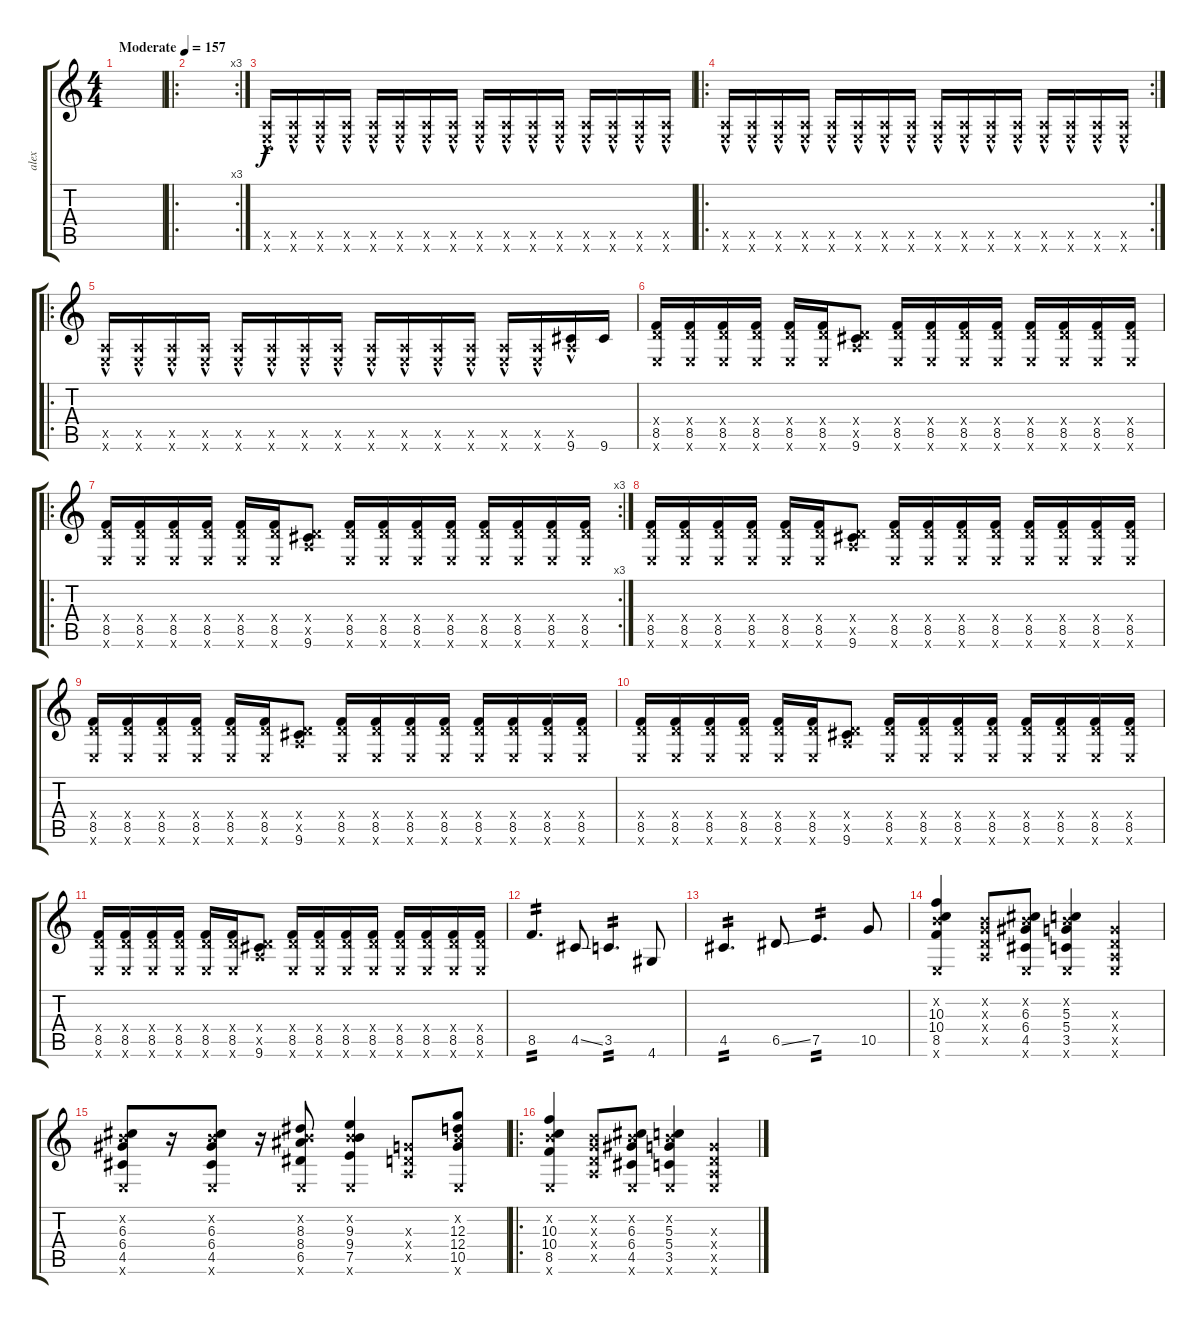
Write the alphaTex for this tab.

\track ("alex" "alex") {instrument distortionguitar}
\staff {score tabs}
\tuning (E4 B3 G3 D3 A2 E2) {hide}
\ts (4 4)
\tempo (157 "Moderate")
\clef g2
\ks c
|
\ro
\rc 3
|
(0.5{hac x} 0.6{hac x}).16 (0.5{hac x} 0.6{hac x}).16 (0.5{hac x} 0.6{hac x}).16 (0.5{hac x} 0.6{hac x}).16 (0.5{hac x} 0.6{hac x}).16 (0.5{hac x} 0.6{hac x}).16 (0.5{hac x} 0.6{hac x}).16 (0.5{hac x} 0.6{hac x}).16 (0.5{hac x} 0.6{hac x}).16 (0.5{hac x} 0.6{hac x}).16 (0.5{hac x} 0.6{hac x}).16 (0.5{hac x} 0.6{hac x}).16 (0.5{hac x} 0.6{hac x}).16 (0.5{hac x} 0.6{hac x}).16 (0.5{hac x} 0.6{hac x}).16 (0.5{hac x} 0.6{hac x}).16 |
\ro
\rc 2
(0.5{hac x} 0.6{hac x}).16 (0.5{hac x} 0.6{hac x}).16 (0.5{hac x} 0.6{hac x}).16 (0.5{hac x} 0.6{hac x}).16 (0.5{hac x} 0.6{hac x}).16 (0.5{hac x} 0.6{hac x}).16 (0.5{hac x} 0.6{hac x}).16 (0.5{hac x} 0.6{hac x}).16 (0.5{hac x} 0.6{hac x}).16 (0.5{hac x} 0.6{hac x}).16 (0.5{hac x} 0.6{hac x}).16 (0.5{hac x} 0.6{hac x}).16 (0.5{hac x} 0.6{hac x}).16 (0.5{hac x} 0.6{hac x}).16 (0.5{hac x} 0.6{hac x}).16 (0.5{hac x} 0.6{hac x}).16 |
\ro
(0.5{hac x} 0.6{hac x}).16 (0.5{hac x} 0.6{hac x}).16 (0.5{hac x} 0.6{hac x}).16 (0.5{hac x} 0.6{hac x}).16 (0.5{hac x} 0.6{hac x}).16 (0.5{hac x} 0.6{hac x}).16 (0.5{hac x} 0.6{hac x}).16 (0.5{hac x} 0.6{hac x}).16 (0.5{hac x} 0.6{hac x}).16 (0.5{hac x} 0.6{hac x}).16 (0.5{hac x} 0.6{hac x}).16 (0.5{hac x} 0.6{hac x}).16 (0.5{hac x} 0.6{hac x}).16 (0.5{hac x} 0.6{hac x}).16 (0.5{hac x} 9.6{hac}).16 9.6.16{dy f} |
(0.4{x} 8.5 0.6{x}).16 (0.4{x} 8.5 0.6{x}).16 (0.4{x} 8.5 0.6{x}).16 (0.4{x} 8.5 0.6{x}).16 (0.4{x} 8.5 0.6{x}).16 (0.4{x} 8.5 0.6{x}).16 (0.4{x} 0.5{x} 9.6).8 (0.4{x} 8.5 0.6{x}).16 (0.4{x} 8.5 0.6{x}).16 (0.4{x} 8.5 0.6{x}).16 (0.4{x} 8.5 0.6{x}).16 (0.4{x} 8.5 0.6{x}).16 (0.4{x} 8.5 0.6{x}).16 (0.4{x} 8.5 0.6{x}).16 (0.4{x} 8.5 0.6{x}).16 |
\ro
\rc 3
(0.4{x} 8.5 0.6{x}).16 (0.4{x} 8.5 0.6{x}).16 (0.4{x} 8.5 0.6{x}).16 (0.4{x} 8.5 0.6{x}).16 (0.4{x} 8.5 0.6{x}).16 (0.4{x} 8.5 0.6{x}).16 (0.4{x} 0.5{x} 9.6).8 (0.4{x} 8.5 0.6{x}).16 (0.4{x} 8.5 0.6{x}).16 (0.4{x} 8.5 0.6{x}).16 (0.4{x} 8.5 0.6{x}).16 (0.4{x} 8.5 0.6{x}).16 (0.4{x} 8.5 0.6{x}).16 (0.4{x} 8.5 0.6{x}).16 (0.4{x} 8.5 0.6{x}).16 |
(0.4{x} 8.5 0.6{x}).16 (0.4{x} 8.5 0.6{x}).16 (0.4{x} 8.5 0.6{x}).16 (0.4{x} 8.5 0.6{x}).16 (0.4{x} 8.5 0.6{x}).16 (0.4{x} 8.5 0.6{x}).16 (0.4{x} 0.5{x} 9.6).8 (0.4{x} 8.5 0.6{x}).16 (0.4{x} 8.5 0.6{x}).16 (0.4{x} 8.5 0.6{x}).16 (0.4{x} 8.5 0.6{x}).16 (0.4{x} 8.5 0.6{x}).16 (0.4{x} 8.5 0.6{x}).16 (0.4{x} 8.5 0.6{x}).16 (0.4{x} 8.5 0.6{x}).16 |
(0.4{x} 8.5 0.6{x}).16 (0.4{x} 8.5 0.6{x}).16 (0.4{x} 8.5 0.6{x}).16 (0.4{x} 8.5 0.6{x}).16 (0.4{x} 8.5 0.6{x}).16 (0.4{x} 8.5 0.6{x}).16 (0.4{x} 0.5{x} 9.6).8 (0.4{x} 8.5 0.6{x}).16 (0.4{x} 8.5 0.6{x}).16 (0.4{x} 8.5 0.6{x}).16 (0.4{x} 8.5 0.6{x}).16 (0.4{x} 8.5 0.6{x}).16 (0.4{x} 8.5 0.6{x}).16 (0.4{x} 8.5 0.6{x}).16 (0.4{x} 8.5 0.6{x}).16 |
(0.4{x} 8.5 0.6{x}).16 (0.4{x} 8.5 0.6{x}).16 (0.4{x} 8.5 0.6{x}).16 (0.4{x} 8.5 0.6{x}).16 (0.4{x} 8.5 0.6{x}).16 (0.4{x} 8.5 0.6{x}).16 (0.4{x} 0.5{x} 9.6).8 (0.4{x} 8.5 0.6{x}).16 (0.4{x} 8.5 0.6{x}).16 (0.4{x} 8.5 0.6{x}).16 (0.4{x} 8.5 0.6{x}).16 (0.4{x} 8.5 0.6{x}).16 (0.4{x} 8.5 0.6{x}).16 (0.4{x} 8.5 0.6{x}).16 (0.4{x} 8.5 0.6{x}).16 |
(0.4{x} 8.5 0.6{x}).16 (0.4{x} 8.5 0.6{x}).16 (0.4{x} 8.5 0.6{x}).16 (0.4{x} 8.5 0.6{x}).16 (0.4{x} 8.5 0.6{x}).16 (0.4{x} 8.5 0.6{x}).16 (0.4{x} 0.5{x} 9.6).8 (0.4{x} 8.5 0.6{x}).16 (0.4{x} 8.5 0.6{x}).16 (0.4{x} 8.5 0.6{x}).16 (0.4{x} 8.5 0.6{x}).16 (0.4{x} 8.5 0.6{x}).16 (0.4{x} 8.5 0.6{x}).16 (0.4{x} 8.5 0.6{x}).16 (0.4{x} 8.5 0.6{x}).16 |
8.5.4{d tp 2 volume 15} 4.5{ss}.8 3.5.4{d tp 2} 4.6.8 |
4.5.4{d tp 2} 6.5{ss}.8 7.5.4{d tp 2} 10.5.8 |
(0.2{x} 10.3 10.4 8.5 0.6{x}).4{volume 14 instrument electricguitarclean} (0.2{x} 0.3{x} 0.4{x} 0.5{x}).8 (0.2{x} 6.3 6.4 4.5 0.6{x}).8 (0.2{x} 5.3 5.4 3.5 0.6{x}).4 (0.3{x} 0.4{x} 0.5{x} 0.6{x}).4 |
(0.2{x} 6.3 6.4 4.5 0.6{x}).8 r.16 (0.2{x} 6.3 6.4 4.5 0.6{x}).8 r.16 (0.2{x} 8.3 8.4 6.5 0.6{x}).8 (0.2{x} 9.3 9.4 7.5 0.6{x}).4 (0.3{x} 0.4{x} 0.5{x}).8 (0.2{x} 12.3 12.4 10.5 0.6{x}).8 |
\ro
(0.2{x} 10.3 10.4 8.5 0.6{x}).4{volume 14 instrument electricguitarclean} (0.2{x} 0.3{x} 0.4{x} 0.5{x}).8 (0.2{x} 6.3 6.4 4.5 0.6{x}).8 (0.2{x} 5.3 5.4 3.5 0.6{x}).4 (0.3{x} 0.4{x} 0.5{x} 0.6{x}).4
